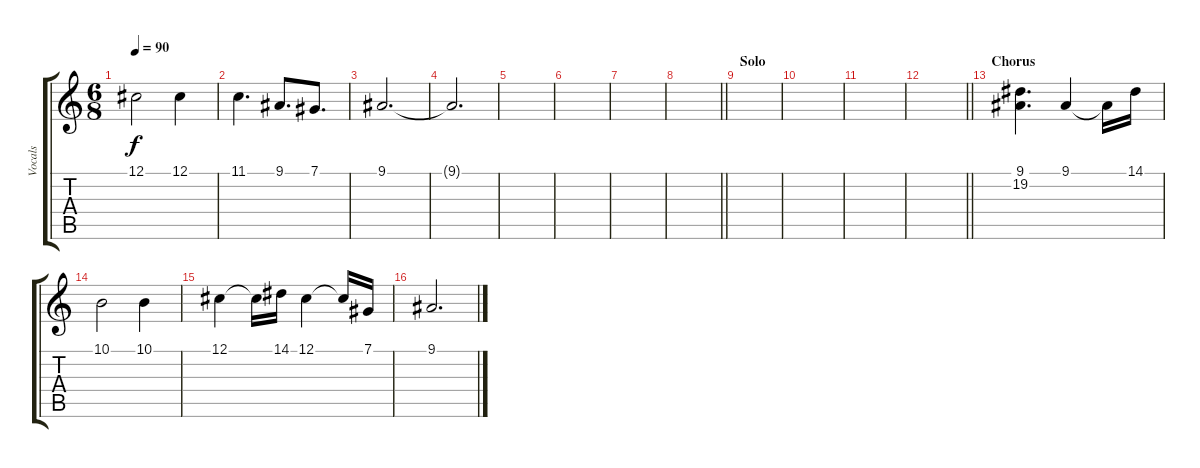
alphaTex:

\track ("Vocals" "Vocals") {instrument flute}
\staff {score tabs}
\tuning (Db4 Ab3 E3 B2 Gb2 B1) {hide}
\ts (6 8)
\tempo 90
\clef g2
\ks c
12.1.2{dy f} 12.1.4 |
11.1.4{d} 9.1.8{d} 7.1.8{d} |
9.1.2{d} |
9.1{t}.2{d} |
|
|
|
\barLineRight lightlight
|
\section ("" "Solo")
|
|
|
\barLineRight lightlight
|
\section ("" "Chorus")
(9.1 19.2).4{d} 9.1.4 9.1{t}.16 14.1.16 |
10.1.2 10.1.4 |
12.1.4 12.1{t}.16 14.1.16 12.1.4 12.1{t}.16 7.1.16 |
9.1.2{d}
